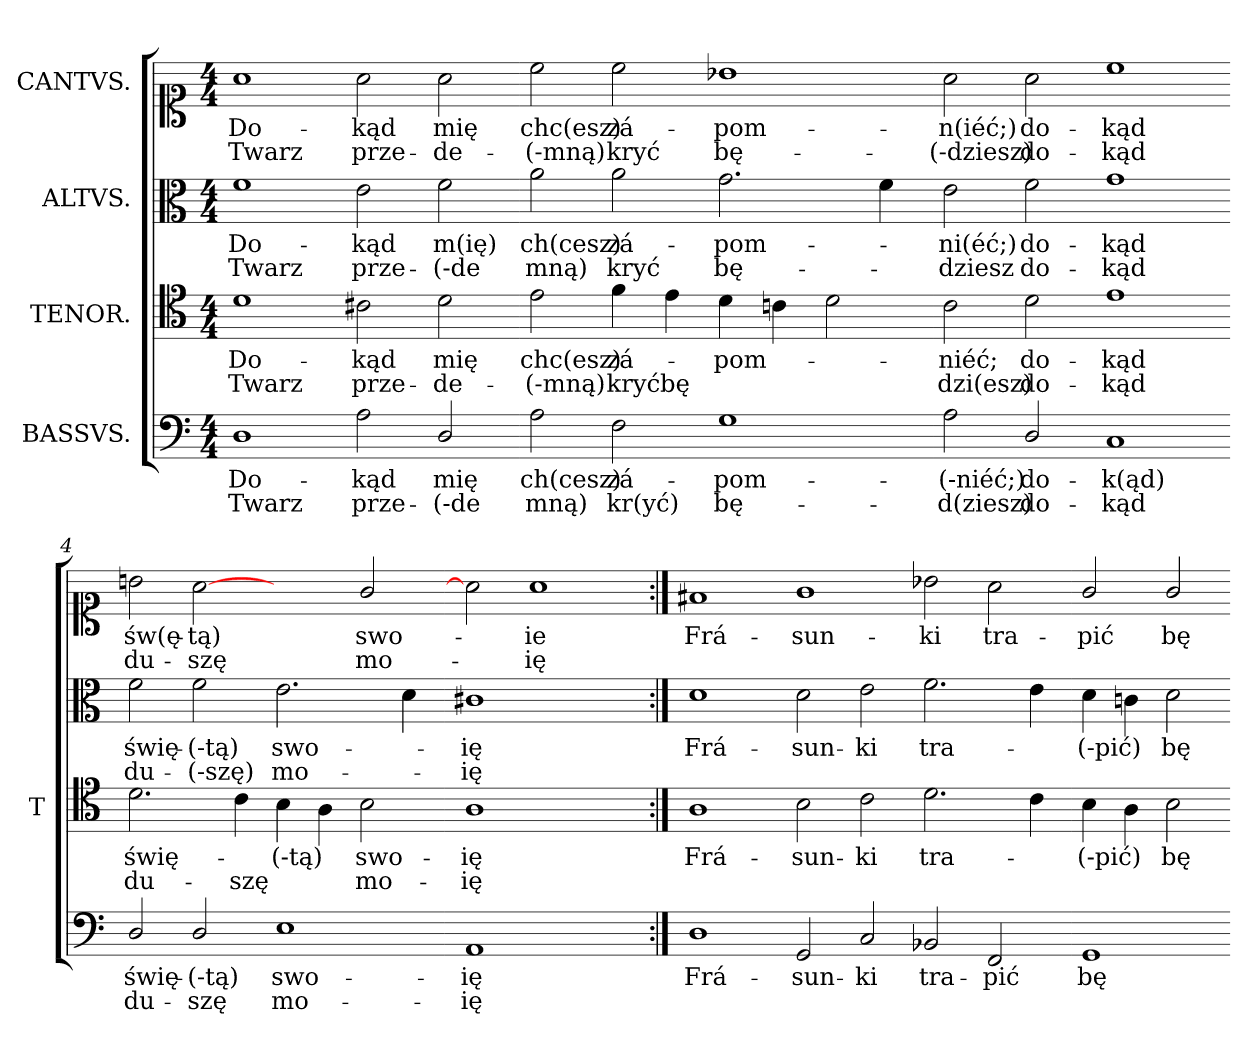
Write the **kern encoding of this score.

**kern	**text	**text	**kern	**text	**text	**kern	**text	**text	**kern	**text	**text
*part4	*part4	*part4	*part3	*part3	*part3	*part2	*part2	*part2	*part1	*part1	*part1
*staff4	*staff4	*staff4	*staff3	*staff3	*staff3	*staff2	*staff2	*staff2	*staff1	*staff1	*staff1
*I"BASSVS.	*	*	*I"TENOR.	*	*	*I"ALTVS.	*	*	*I"CANTVS.	*	*
*	*	*	*I'T	*	*	*	*	*	*	*	*
*clefF4	*	*	*clefC4	*	*	*clefC3	*	*	*clefC1	*	*
*k[]	*	*	*k[]	*	*	*k[]	*	*	*k[]	*	*
*M4/4	*	*	*M4/4	*	*	*M4/4	*	*	*M4/4	*	*
*MM300	*	*	*MM300	*	*	*MM300	*	*	*MM300	*	*
=1	=1	=1	=1	=1	=1	=1	=1	=1	=1	=1	=1
1D	Do-	Twarz	1d	Do-	Twarz	1f	Do-	Twarz	1a	Do-	Twarz
2A	-kąd	prze-	2c#X	-kąd	prze-	2e	-kąd	prze-	2a	-kąd	prze-
2D/	mię	(-de	2d	mię	-de-	2f	m(ię)	(-de	2a	mię	-de-
=2-	=2-	=2-	=2-	=2-	=2-	=2-	=2-	=2-	=2-	=2-	=2-
2A	ch(cesz)	mną)	2e	chc(esz)	(-mną)	2a	ch(cesz)	-mną)	2cc	chc(esz)	(-mną)
2F	zá-	kr(yć)	4f	zá-	kryć	2a	zá-	kryć	2cc	zá-	kryć
.	.	.	4e	.	bę	.	.	.	.	.	.
1G	-pom-	bę-	4d	-pom-	.	2.g	-pom-	bę-	1b-X	-pom-	bę-
.	.	.	4cn	.	.	.	.	.	.	.	.
.	.	.	2d	.	.	.	.	.	.	.	.
.	.	.	.	.	.	4f	.	.	.	.	.
=3-	=3-	=3-	=3-	=3-	=3-	=3-	=3-	=3-	=3-	=3-	=3-
2A	(-niéć;)	-d(ziesz)	2c	-niéć;	dzi(esz)	2e	-ni(éć;)	-dziesz	2a	-n(iéć;)	(-dziesz)
2D/	do-	do-	2d	do-	do-	2f	do-	do-	2a	do-	do-
1C	-k(ąd)	-kąd	1e	-kąd	-kąd	1g	-kąd	-kąd	1cc	-kąd	-kąd
=4-	=4-	=4-	=4-	=4-	=4-	=4-	=4-	=4-	=4-	=4-	=4-
2D/	świę-	du-	2.d	świę-	du-	2f	świę-	du-	2bn	św(ę-	du-
2D/	(-tą)	-szę	.	.	.	2f	(-tą)	(-szę)	[2a	-tą)	-szę
.	.	.	4c	.	-szę	.	.	.	.	.	.
1E	swo-	mo-	4B	(-tą)	.	2.e	swo-	mo-	2ryy	.	.
.	.	.	4A	.	.	.	.	.	.	.	.
.	.	.	2B	swo-	mo-	.	.	.	2g/	swo-	mo-
.	.	.	.	.	.	4d	.	.	.	.	.
=5-	=5-	=5-	=5-	=5-	=5-	=5-	=5-	=5-	=5-	=5-	=5-
1AA	-ię	-ię	1A	-ię	-ię	1c#X	-ię	-ię	2a]	.	.
.	.	.	.	.	.	.	.	.	1a	-ie	-ię
2ryy	.	.	2ryy	.	.	2ryy	.	.	.	.	.
=:|!	=:|!	=:|!	=:|!	=:|!	=:|!	=:|!	=:|!	=:|!	=:|!	=:|!	=:|!
1D	Frá-	.	1A	Frá-	.	1d	Frá-	.	1f#X	Frá-	.
=6-	=6-	=6-	=6-	=6-	=6-	=6-	=6-	=6-	=6-	=6-	=6-
2GG	-sun-	.	2B	-sun-	.	2d	-sun-	.	1g	-sun-	.
2C	-ki	.	2c	-ki	.	2e	-ki	.	.	.	.
2BB-X	tra-	.	2.d	tra-	.	2.f	tra-	.	2b-X	-ki	.
2FF	-pić	.	.	.	.	.	.	.	2a	tra-	.
.	.	.	4c	.	.	4e	.	.	.	.	.
=7-	=7-	=7-	=7-	=7-	=7-	=7-	=7-	=7-	=7-	=7-	=7-
1GG	bę-	.	4B	(-pić)	.	4d	(-pić)	.	2g/	-pić	.
.	.	.	4A	.	.	4cn	.	.	.	.	.
.	.	.	2B	bę-	.	2d	bę-	.	2g/	bę-	.
=-	=-	=-	=-	=-	=-	=-	=-	=-	=-	=-	=-
*-	*-	*-	*-	*-	*-	*-	*-	*-	*-	*-	*-
